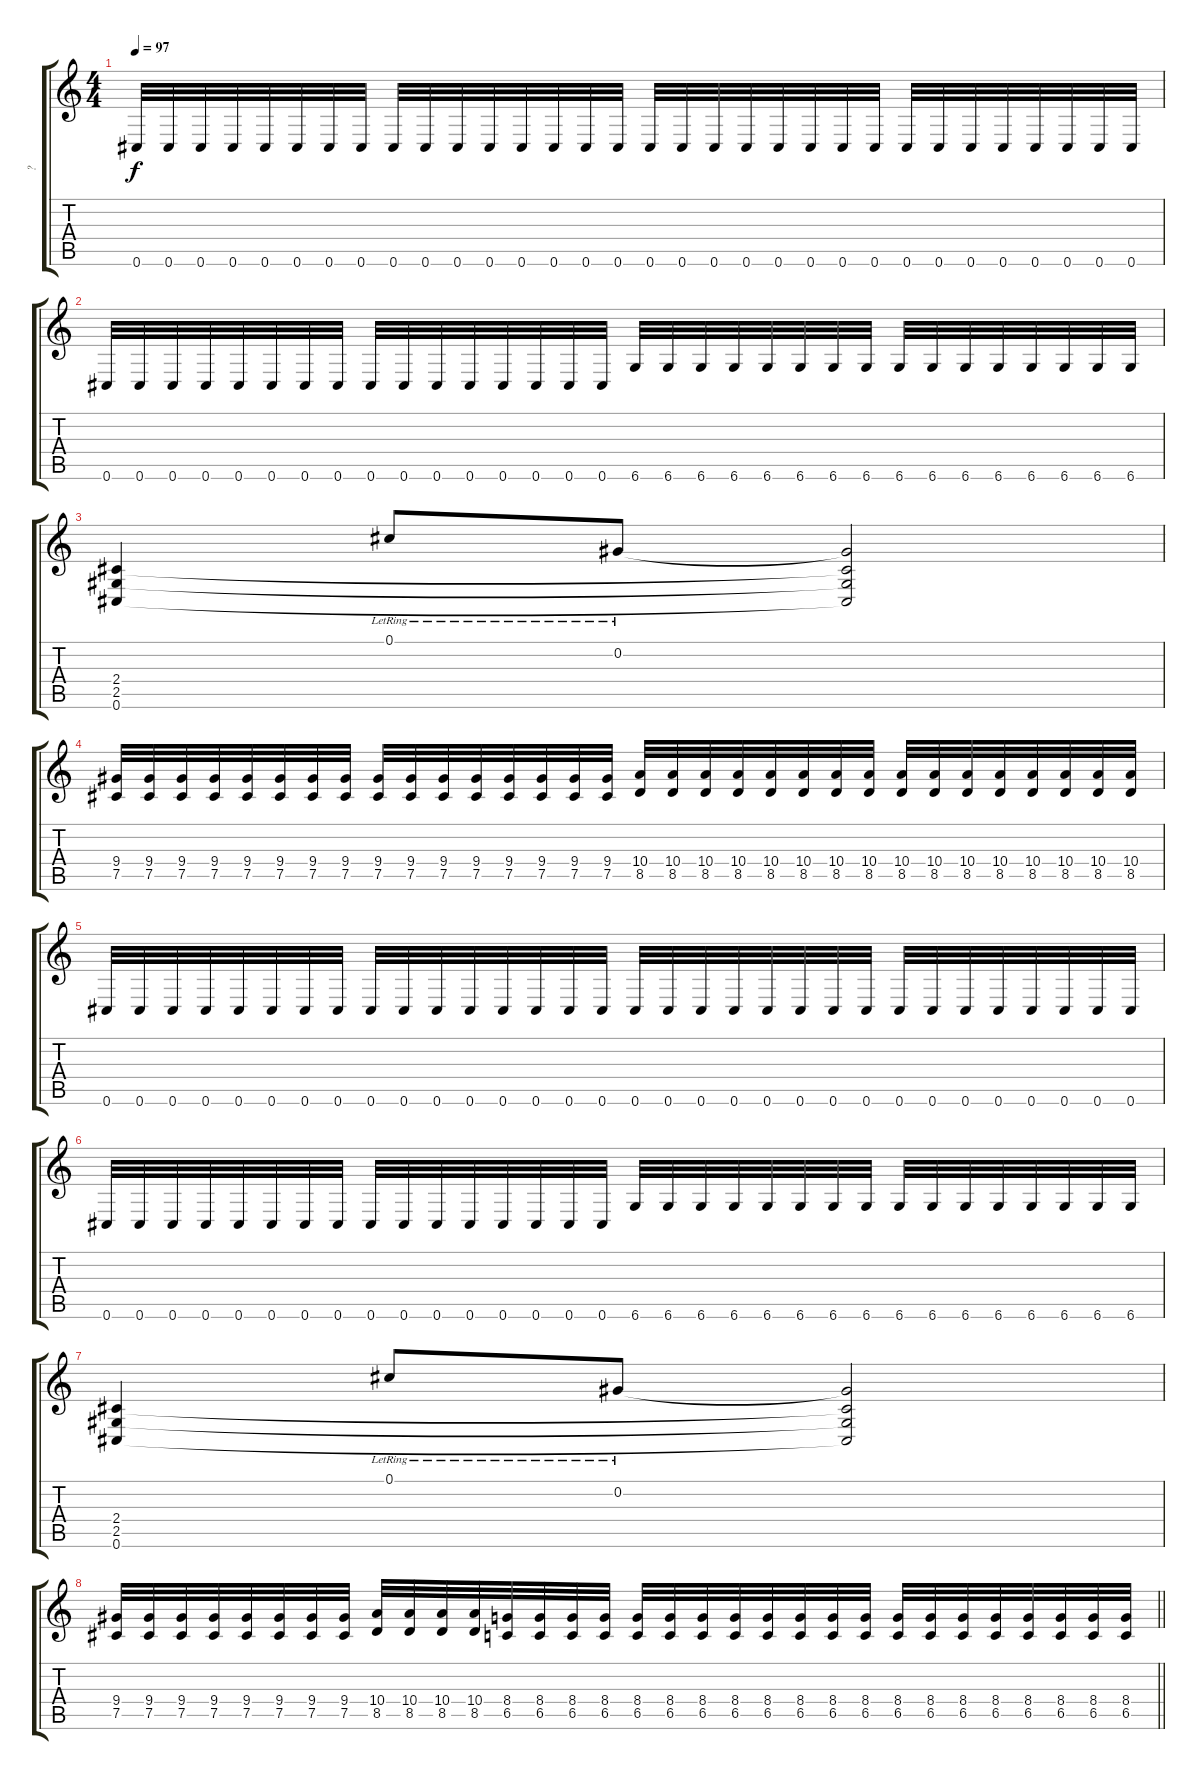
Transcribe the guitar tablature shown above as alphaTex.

\track ("?" "?") {instrument distortionguitar}
\staff {score tabs}
\tuning (Db4 Ab3 E3 B2 Gb2 Db2) {hide}
\ts (4 4)
\tempo 97
\clef g2
\ks c
0.6.32{dy f} 0.6.32 0.6.32 0.6.32 0.6.32 0.6.32 0.6.32 0.6.32 0.6.32 0.6.32 0.6.32 0.6.32 0.6.32 0.6.32 0.6.32 0.6.32 0.6.32 0.6.32 0.6.32 0.6.32 0.6.32 0.6.32 0.6.32 0.6.32 0.6.32 0.6.32 0.6.32 0.6.32 0.6.32 0.6.32 0.6.32 0.6.32 |
0.6.32 0.6.32 0.6.32 0.6.32 0.6.32 0.6.32 0.6.32 0.6.32 0.6.32 0.6.32 0.6.32 0.6.32 0.6.32 0.6.32 0.6.32 0.6.32 6.6.32 6.6.32 6.6.32 6.6.32 6.6.32 6.6.32 6.6.32 6.6.32 6.6.32 6.6.32 6.6.32 6.6.32 6.6.32 6.6.32 6.6.32 6.6.32 |
(2.4 2.5 0.6).4 0.1{lr}.8 0.2{lr}.8 (0.2{t} 2.4{t} 2.5{t} 0.6{t}).2 |
(9.4 7.5).32 (9.4 7.5).32 (9.4 7.5).32 (9.4 7.5).32 (9.4 7.5).32 (9.4 7.5).32 (9.4 7.5).32 (9.4 7.5).32 (9.4 7.5).32 (9.4 7.5).32 (9.4 7.5).32 (9.4 7.5).32 (9.4 7.5).32 (9.4 7.5).32 (9.4 7.5).32 (9.4 7.5).32 (10.4 8.5).32 (10.4 8.5).32 (10.4 8.5).32 (10.4 8.5).32 (10.4 8.5).32 (10.4 8.5).32 (10.4 8.5).32 (10.4 8.5).32 (10.4 8.5).32 (10.4 8.5).32 (10.4 8.5).32 (10.4 8.5).32 (10.4 8.5).32 (10.4 8.5).32 (10.4 8.5).32 (10.4 8.5).32 |
0.6.32 0.6.32 0.6.32 0.6.32 0.6.32 0.6.32 0.6.32 0.6.32 0.6.32 0.6.32 0.6.32 0.6.32 0.6.32 0.6.32 0.6.32 0.6.32 0.6.32 0.6.32 0.6.32 0.6.32 0.6.32 0.6.32 0.6.32 0.6.32 0.6.32 0.6.32 0.6.32 0.6.32 0.6.32 0.6.32 0.6.32 0.6.32 |
0.6.32 0.6.32 0.6.32 0.6.32 0.6.32 0.6.32 0.6.32 0.6.32 0.6.32 0.6.32 0.6.32 0.6.32 0.6.32 0.6.32 0.6.32 0.6.32 6.6.32 6.6.32 6.6.32 6.6.32 6.6.32 6.6.32 6.6.32 6.6.32 6.6.32 6.6.32 6.6.32 6.6.32 6.6.32 6.6.32 6.6.32 6.6.32 |
(2.4 2.5 0.6).4 0.1{lr}.8 0.2{lr}.8 (0.2{t} 2.4{t} 2.5{t} 0.6{t}).2 |
\barLineRight lightlight
(9.4 7.5).32 (9.4 7.5).32 (9.4 7.5).32 (9.4 7.5).32 (9.4 7.5).32 (9.4 7.5).32 (9.4 7.5).32 (9.4 7.5).32 (10.4 8.5).32 (10.4 8.5).32 (10.4 8.5).32 (10.4 8.5).32 (8.4 6.5).32 (8.4 6.5).32 (8.4 6.5).32 (8.4 6.5).32 (8.4 6.5).32 (8.4 6.5).32 (8.4 6.5).32 (8.4 6.5).32 (8.4 6.5).32 (8.4 6.5).32 (8.4 6.5).32 (8.4 6.5).32 (8.4 6.5).32 (8.4 6.5).32 (8.4 6.5).32 (8.4 6.5).32 (8.4 6.5).32 (8.4 6.5).32 (8.4 6.5).32 (8.4 6.5).32
